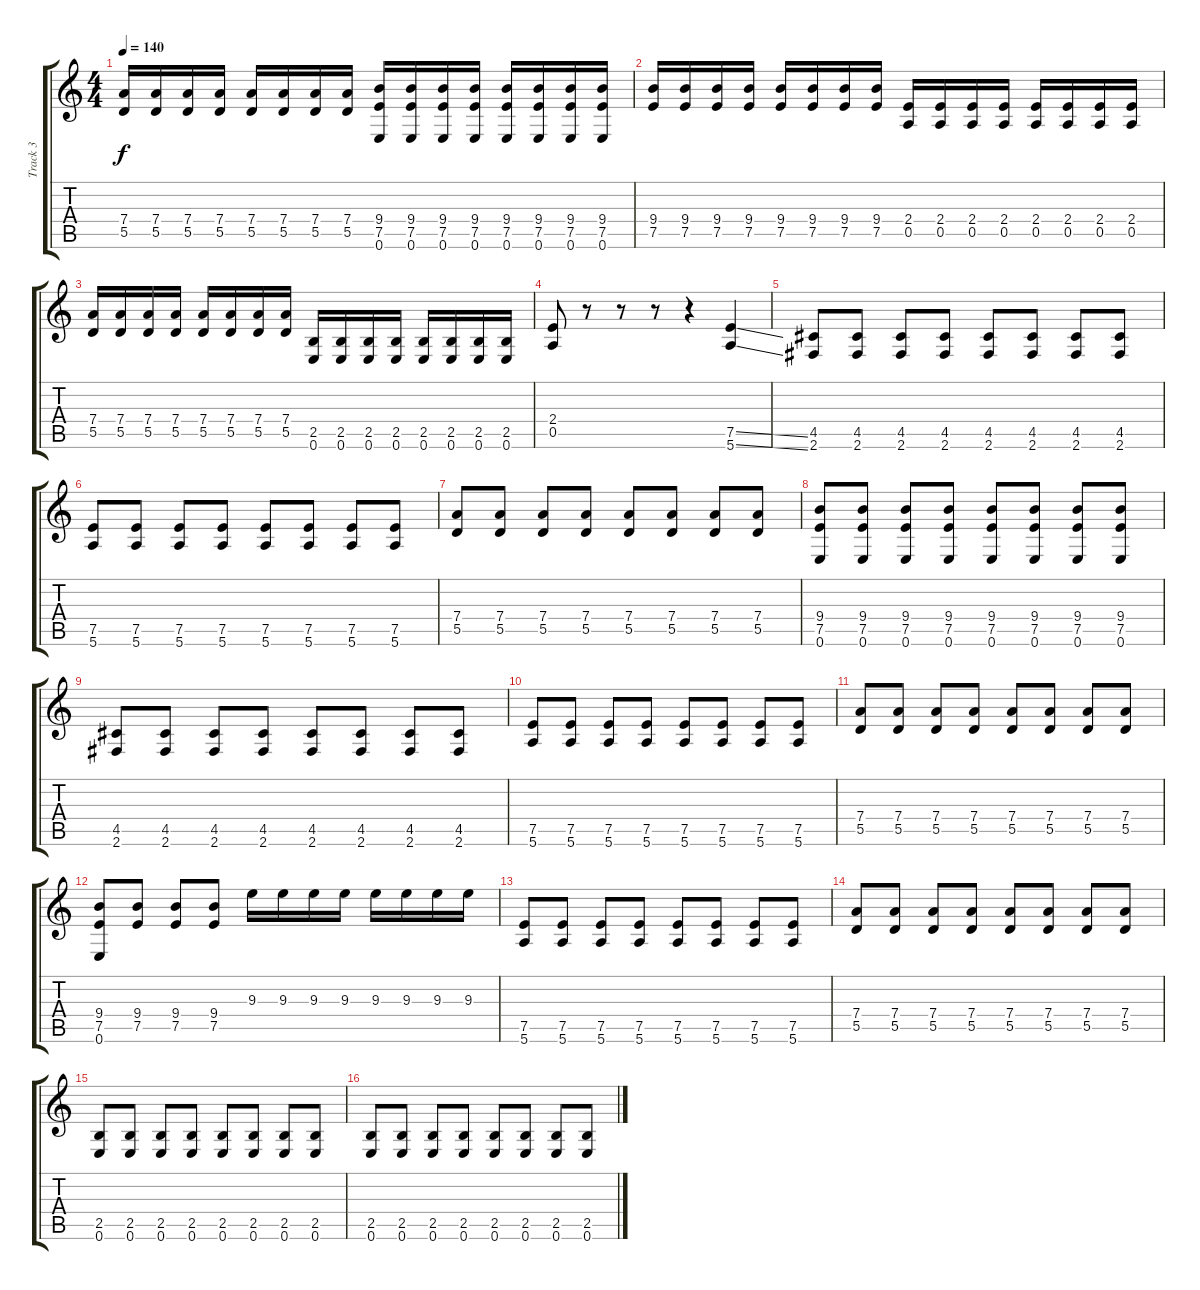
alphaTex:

\track ("Track 3" "Track 3") {instrument distortionguitar}
\staff {score tabs}
\tuning (E4 B3 G3 D3 A2 E2) {hide}
\ts (4 4)
\tempo 140
\clef g2
\ks c
(7.4 5.5).16{dy f} (7.4 5.5).16 (7.4 5.5).16 (7.4 5.5).16 (7.4 5.5).16 (7.4 5.5).16 (7.4 5.5).16 (7.4 5.5).16 (9.4 7.5 0.6).16 (9.4 7.5 0.6).16 (9.4 7.5 0.6).16 (9.4 7.5 0.6).16 (9.4 7.5 0.6).16 (9.4 7.5 0.6).16 (9.4 7.5 0.6).16 (9.4 7.5 0.6).16 |
(9.4 7.5).16 (9.4 7.5).16 (9.4 7.5).16 (9.4 7.5).16 (9.4 7.5).16 (9.4 7.5).16 (9.4 7.5).16 (9.4 7.5).16 (2.4 0.5).16 (2.4 0.5).16 (2.4 0.5).16 (2.4 0.5).16 (2.4 0.5).16 (2.4 0.5).16 (2.4 0.5).16 (2.4 0.5).16 |
(7.4 5.5).16 (7.4 5.5).16 (7.4 5.5).16 (7.4 5.5).16 (7.4 5.5).16 (7.4 5.5).16 (7.4 5.5).16 (7.4 5.5).16 (2.5 0.6).16 (2.5 0.6).16 (2.5 0.6).16 (2.5 0.6).16 (2.5 0.6).16 (2.5 0.6).16 (2.5 0.6).16 (2.5 0.6).16 |
(2.4 0.5).8 r.8 r.8 r.8 r.4 (7.5{ss} 5.6{ss}).4 |
(4.5 2.6).8 (4.5 2.6).8 (4.5 2.6).8 (4.5 2.6).8 (4.5 2.6).8 (4.5 2.6).8 (4.5 2.6).8 (4.5 2.6).8 |
(7.5 5.6).8 (7.5 5.6).8 (7.5 5.6).8 (7.5 5.6).8 (7.5 5.6).8 (7.5 5.6).8 (7.5 5.6).8 (7.5 5.6).8 |
(7.4 5.5).8 (7.4 5.5).8 (7.4 5.5).8 (7.4 5.5).8 (7.4 5.5).8 (7.4 5.5).8 (7.4 5.5).8 (7.4 5.5).8 |
(9.4 7.5 0.6).8 (9.4 7.5 0.6).8 (9.4 7.5 0.6).8 (9.4 7.5 0.6).8 (9.4 7.5 0.6).8 (9.4 7.5 0.6).8 (9.4 7.5 0.6).8 (9.4 7.5 0.6).8 |
(4.5 2.6).8 (4.5 2.6).8 (4.5 2.6).8 (4.5 2.6).8 (4.5 2.6).8 (4.5 2.6).8 (4.5 2.6).8 (4.5 2.6).8 |
(7.5 5.6).8 (7.5 5.6).8 (7.5 5.6).8 (7.5 5.6).8 (7.5 5.6).8 (7.5 5.6).8 (7.5 5.6).8 (7.5 5.6).8 |
(7.4 5.5).8 (7.4 5.5).8 (7.4 5.5).8 (7.4 5.5).8 (7.4 5.5).8 (7.4 5.5).8 (7.4 5.5).8 (7.4 5.5).8 |
(9.4 7.5 0.6).8 (9.4 7.5).8 (9.4 7.5).8 (9.4 7.5).8 9.3.16 9.3.16 9.3.16 9.3.16 9.3.16 9.3.16 9.3.16 9.3.16 |
(7.5 5.6).8 (7.5 5.6).8 (7.5 5.6).8 (7.5 5.6).8 (7.5 5.6).8 (7.5 5.6).8 (7.5 5.6).8 (7.5 5.6).8 |
(7.4 5.5).8 (7.4 5.5).8 (7.4 5.5).8 (7.4 5.5).8 (7.4 5.5).8 (7.4 5.5).8 (7.4 5.5).8 (7.4 5.5).8 |
(2.5 0.6).8 (2.5 0.6).8 (2.5 0.6).8 (2.5 0.6).8 (2.5 0.6).8 (2.5 0.6).8 (2.5 0.6).8 (2.5 0.6).8 |
(2.5 0.6).8 (2.5 0.6).8 (2.5 0.6).8 (2.5 0.6).8 (2.5 0.6).8 (2.5 0.6).8 (2.5 0.6).8 (2.5 0.6).8
